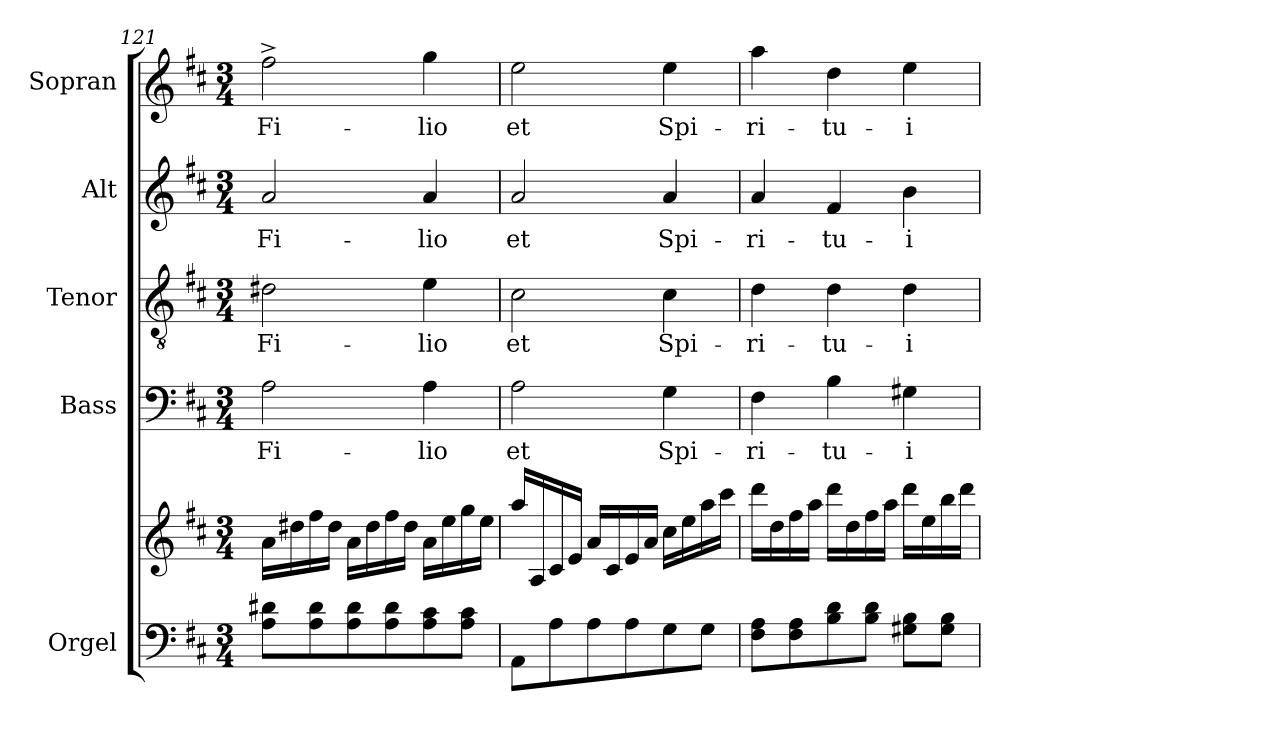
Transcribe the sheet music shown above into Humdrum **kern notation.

**kern	**kern	**kern	**text	**kern	**text	**kern	**text	**kern	**text
*part5	*part5	*part4	*part4	*part3	*part3	*part2	*part2	*part1	*part1
*staff6	*staff5	*staff4	*staff4	*staff3	*staff3	*staff2	*staff2	*staff1	*staff1
*I"Orgel	*	*I"Bass	*	*I"Tenor	*	*I"Alt	*	*I"Sopran	*
*I'Org.	*	*I'B.	*	*I'T.	*	*I'A.	*	*I'S.	*
!!LO:PB:g=z
*clefF4	*clefG2	*clefF4	*	*clefGv2	*	*clefG2	*	*clefG2	*
*k[f#c#]	*k[f#c#]	*k[f#c#]	*	*k[f#c#]	*	*k[f#c#]	*	*k[f#c#]	*
*D:	*D:	*D:	*	*D:	*	*D:	*	*D:	*
*M3/4	*M3/4	*M3/4	*	*M3/4	*	*M3/4	*	*M3/4	*
=121	=121	=121	=121	=121	=121	=121	=121	=121	=121
!	!	!	!LO:LY:b	!	!LO:LY:b	!	!LO:LY:b	!	!LO:LY:b
8A\ 8d#X\L	16a\LL	2A\	Fi-	2d#X\	Fi-	2a/	Fi-	2ff#^>\	Fi-
.	16dd#X\	.	.	.	.	.	.	.	.
8A\ 8d#\	16ff#\	.	.	.	.	.	.	.	.
.	16dd#\JJ	.	.	.	.	.	.	.	.
8A\ 8d#\	16a\LL	.	.	.	.	.	.	.	.
.	16dd#\	.	.	.	.	.	.	.	.
8A\ 8d#\	16ff#\	.	.	.	.	.	.	.	.
.	16dd#\JJ	.	.	.	.	.	.	.	.
!	!	!	!LO:LY:b	!	!LO:LY:b	!	!LO:LY:b	!	!LO:LY:b
8A\ 8c#\	16a\LL	4A\	-lio	4e\	-lio	4a/	-lio	4gg\	-lio
.	16ee\	.	.	.	.	.	.	.	.
8A\ 8c#\J	16gg\	.	.	.	.	.	.	.	.
.	16ee\JJ	.	.	.	.	.	.	.	.
=122	=122	=122	=122	=122	=122	=122	=122	=122	=122
!	!	!	!LO:LY:b	!	!LO:LY:b	!	!LO:LY:b	!	!LO:LY:b
8AA\L	16aa/LL	2A\	et	2c#\	et	2a/	et	2ee\	et
.	16A/	.	.	.	.	.	.	.	.
8A\	16c#/	.	.	.	.	.	.	.	.
.	16e/JJ	.	.	.	.	.	.	.	.
8A\	16a/LL	.	.	.	.	.	.	.	.
.	16c#/	.	.	.	.	.	.	.	.
8A\	16e/	.	.	.	.	.	.	.	.
.	16a/JJ	.	.	.	.	.	.	.	.
!	!	!	!LO:LY:b	!	!LO:LY:b	!	!LO:LY:b	!	!LO:LY:b
8G\	16cc#\LL	4G\	Spi-	4c#\	Spi-	4a/	Spi-	4ee\	Spi-
.	16ee\	.	.	.	.	.	.	.	.
8G\J	16aa\	.	.	.	.	.	.	.	.
.	16ccc#\JJ	.	.	.	.	.	.	.	.
=123	=123	=123	=123	=123	=123	=123	=123	=123	=123
!	!	!	!LO:LY:b	!	!LO:LY:b	!	!LO:LY:b	!	!LO:LY:b
8F#\ 8A\L	16ddd\LL	4F#\	-ri-	4d\	-ri-	4a/	-ri-	4aa\	-ri-
.	16dd\	.	.	.	.	.	.	.	.
8F#\ 8A\	16ff#\	.	.	.	.	.	.	.	.
.	16aa\JJ	.	.	.	.	.	.	.	.
!	!	!	!LO:LY:b	!	!LO:LY:b	!	!LO:LY:b	!	!LO:LY:b
8B\ 8d\	16ddd\LL	4B\	-tu-	4d\	-tu-	4f#/	-tu-	4dd\	-tu-
.	16dd\	.	.	.	.	.	.	.	.
8B\ 8d\J	16ff#\	.	.	.	.	.	.	.	.
.	16aa\JJ	.	.	.	.	.	.	.	.
!	!	!	!LO:LY:b	!	!LO:LY:b	!	!LO:LY:b	!	!LO:LY:b
8G#X\ 8B\L	16ddd\LL	4G#X\	-i	4d\	-i	4b\	-i	4ee\	-i
.	16ee\	.	.	.	.	.	.	.	.
8G#\ 8B\J	16bb\	.	.	.	.	.	.	.	.
.	16ddd\JJ	.	.	.	.	.	.	.	.
=	=	=	=	=	=	=	=	=	=
*-	*-	*-	*-	*-	*-	*-	*-	*-	*-
